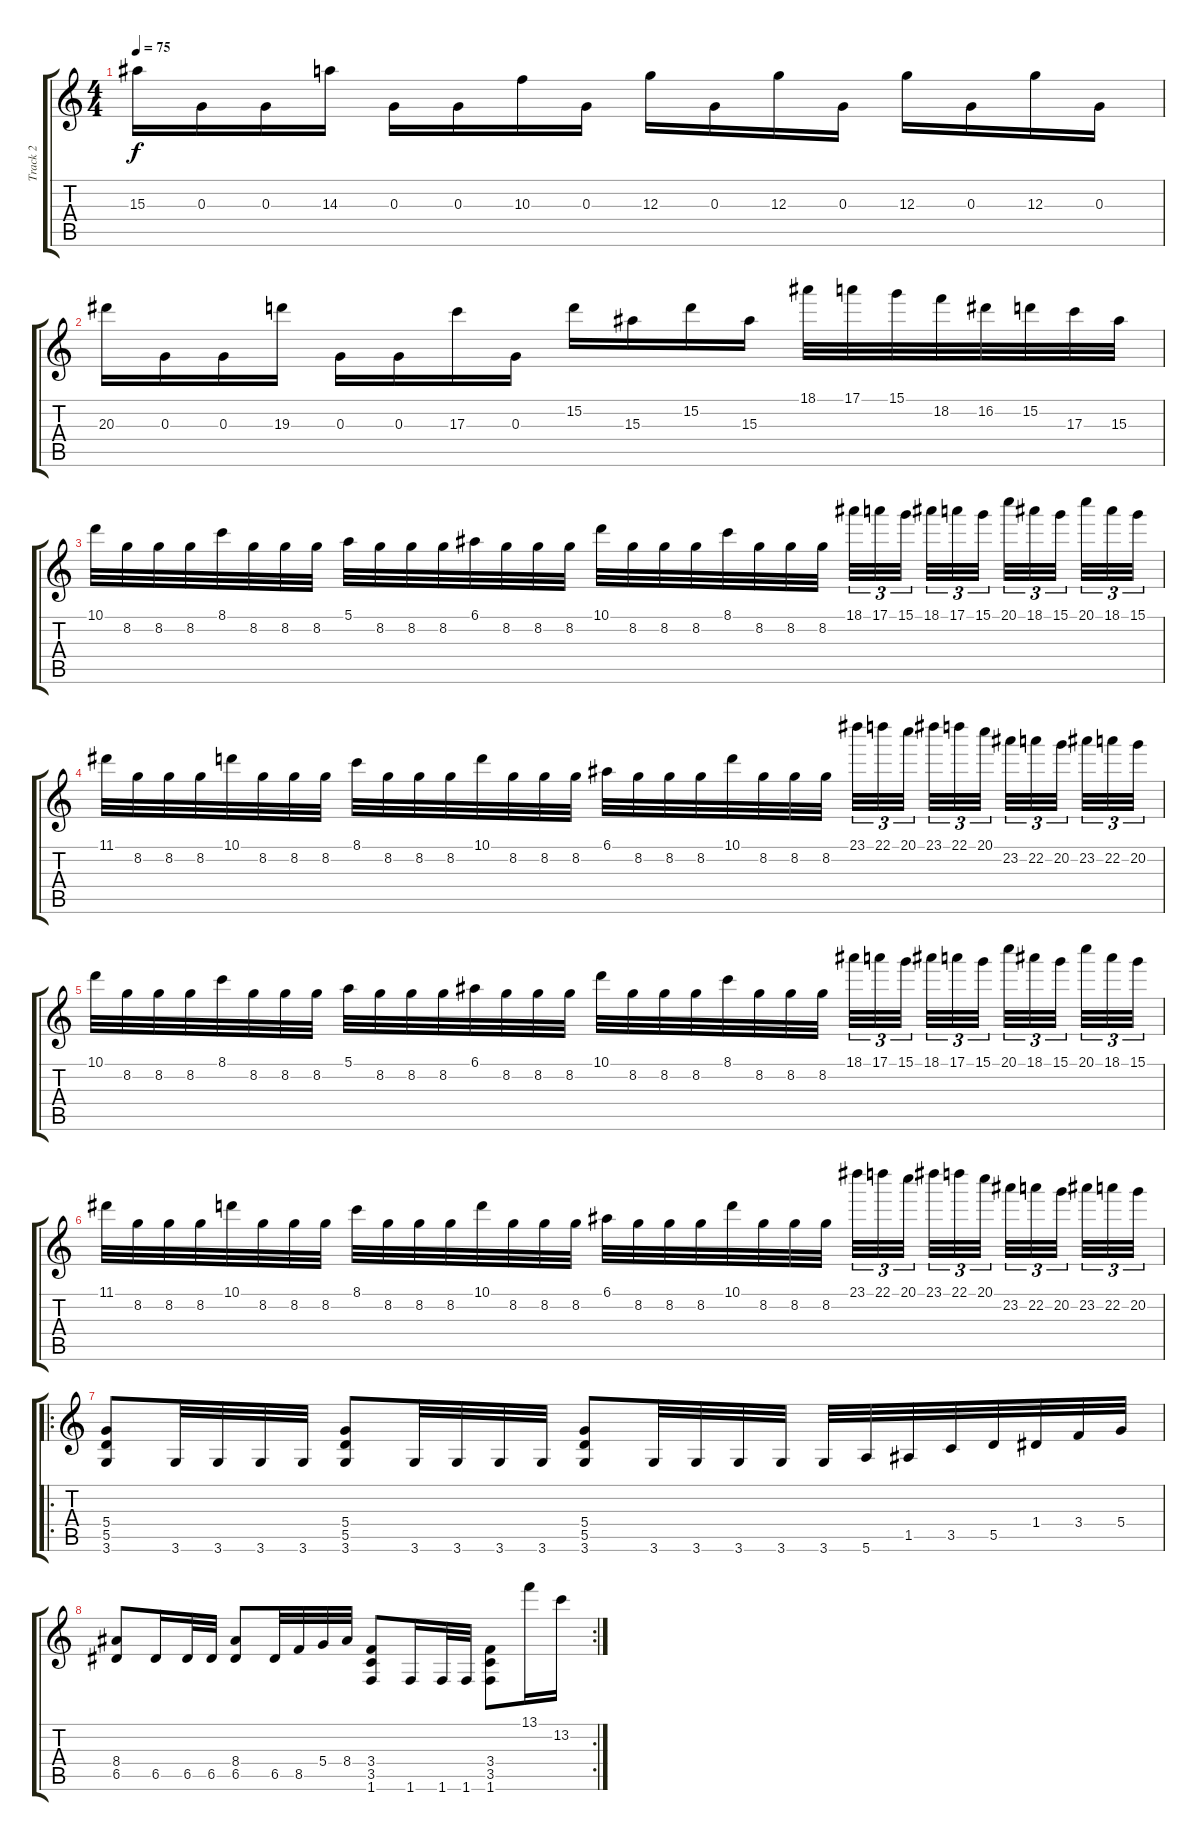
\track ("Track 2" "Track 2") {instrument distortionguitar}
\staff {score tabs}
\tuning (E4 B3 G3 D3 A2 E2) {hide}
\ts (4 4)
\tempo 75
\clef g2
\ks c
15.3.16{dy f} 0.3.16 0.3.16 14.3.16 0.3.16 0.3.16 10.3.16 0.3.16 12.3.16 0.3.16 12.3.16 0.3.16 12.3.16 0.3.16 12.3.16 0.3.16 |
20.3.16 0.3.16 0.3.16 19.3.16 0.3.16 0.3.16 17.3.16 0.3.16 15.2.16 15.3.16 15.2.16 15.3.16 18.1.32 17.1.32 15.1.32 18.2.32 16.2.32 15.2.32 17.3.32 15.3.32 |
10.1.32 8.2.32 8.2.32 8.2.32 8.1.32 8.2.32 8.2.32 8.2.32 5.1.32 8.2.32 8.2.32 8.2.32 6.1.32 8.2.32 8.2.32 8.2.32 10.1.32 8.2.32 8.2.32 8.2.32 8.1.32 8.2.32 8.2.32 8.2.32 18.1.32{tu (3 2)} 17.1.32{tu (3 2)} 15.1.32{tu (3 2)} 18.1.32{tu (3 2)} 17.1.32{tu (3 2)} 15.1.32{tu (3 2)} 20.1.32{tu (3 2)} 18.1.32{tu (3 2)} 15.1.32{tu (3 2)} 20.1.32{tu (3 2)} 18.1.32{tu (3 2)} 15.1.32{tu (3 2)} |
11.1.32 8.2.32 8.2.32 8.2.32 10.1.32 8.2.32 8.2.32 8.2.32 8.1.32 8.2.32 8.2.32 8.2.32 10.1.32 8.2.32 8.2.32 8.2.32 6.1.32 8.2.32 8.2.32 8.2.32 10.1.32 8.2.32 8.2.32 8.2.32 23.1.32{tu (3 2)} 22.1.32{tu (3 2)} 20.1.32{tu (3 2)} 23.1.32{tu (3 2)} 22.1.32{tu (3 2)} 20.1.32{tu (3 2)} 23.2.32{tu (3 2)} 22.2.32{tu (3 2)} 20.2.32{tu (3 2)} 23.2.32{tu (3 2)} 22.2.32{tu (3 2)} 20.2.32{tu (3 2)} |
10.1.32 8.2.32 8.2.32 8.2.32 8.1.32 8.2.32 8.2.32 8.2.32 5.1.32 8.2.32 8.2.32 8.2.32 6.1.32 8.2.32 8.2.32 8.2.32 10.1.32 8.2.32 8.2.32 8.2.32 8.1.32 8.2.32 8.2.32 8.2.32 18.1.32{tu (3 2)} 17.1.32{tu (3 2)} 15.1.32{tu (3 2)} 18.1.32{tu (3 2)} 17.1.32{tu (3 2)} 15.1.32{tu (3 2)} 20.1.32{tu (3 2)} 18.1.32{tu (3 2)} 15.1.32{tu (3 2)} 20.1.32{tu (3 2)} 18.1.32{tu (3 2)} 15.1.32{tu (3 2)} |
11.1.32 8.2.32 8.2.32 8.2.32 10.1.32 8.2.32 8.2.32 8.2.32 8.1.32 8.2.32 8.2.32 8.2.32 10.1.32 8.2.32 8.2.32 8.2.32 6.1.32 8.2.32 8.2.32 8.2.32 10.1.32 8.2.32 8.2.32 8.2.32 23.1.32{tu (3 2)} 22.1.32{tu (3 2)} 20.1.32{tu (3 2)} 23.1.32{tu (3 2)} 22.1.32{tu (3 2)} 20.1.32{tu (3 2)} 23.2.32{tu (3 2)} 22.2.32{tu (3 2)} 20.2.32{tu (3 2)} 23.2.32{tu (3 2)} 22.2.32{tu (3 2)} 20.2.32{tu (3 2)} |
\ro
(5.4 5.5 3.6).8 3.6.32 3.6.32 3.6.32 3.6.32 (5.4 5.5 3.6).8 3.6.32 3.6.32 3.6.32 3.6.32 (5.4 5.5 3.6).8 3.6.32 3.6.32 3.6.32 3.6.32 3.6.32 5.6.32 1.5.32 3.5.32 5.5.32 1.4.32 3.4.32 5.4.32 |
\rc 2
(8.4 6.5).8 6.5.16 6.5.32 6.5.32 (8.4 6.5).8 6.5.32 8.5.32 5.4.32 8.4.32 (3.4 3.5 1.6).8 1.6.16 1.6.32 1.6.32 (3.4 3.5 1.6).8 13.1.16 13.2.16
